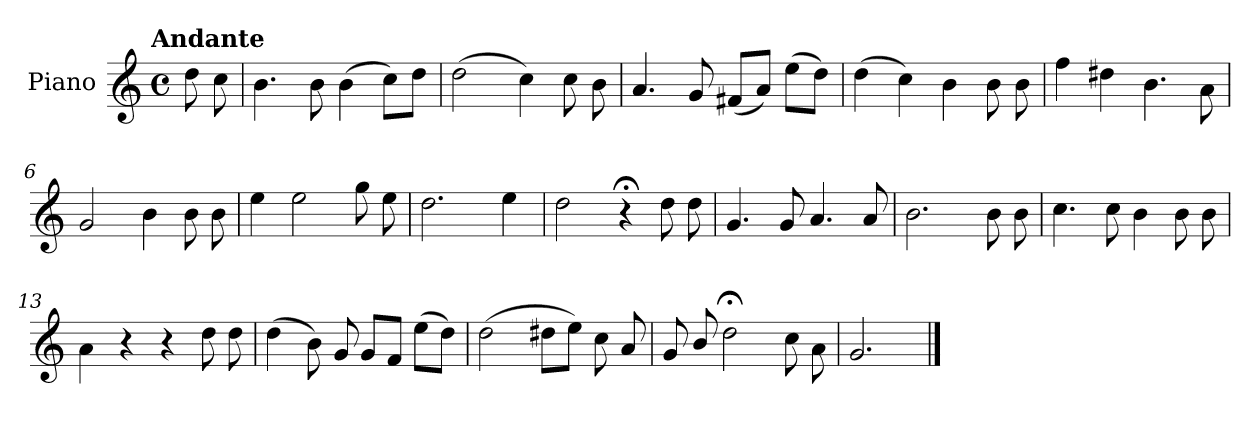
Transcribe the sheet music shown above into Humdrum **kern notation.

**kern
*part1
*staff1
*I"Piano
*I'Pno.
*clefG2
*k[]
!!LO:TX:omd:t=Andante
*M4/4
*met(c)
*MM92
=
8dd\
8cc\
=1
4.b\
8b\
(>4b\
8cc\L)
8dd\J
=2
(>2dd\
4cc\)
8cc\
8b\
=3
4.a/
8g/
(<8f#X/L
8a/J)
(>8ee\L
8dd\J)
!!LO:LB:g=z
=4
(>4dd\
4cc\)
4b\
8b\
8b\
=5
4ff\
4dd#X\
4.b\
8a\
=6
2g/
4b\
8b\
8b\
=7
4ee\
2ee\
8gg\
8ee\
=8
2.dd\
4ee\
=9
2dd\
4r;<
8dd\
8dd\
!!LO:LB:g=z
=10
4.g/
8g/
4.a/
8a/
=11
2.b\
8b\
8b\
=12
4.cc\
8cc\
4b\
8b\
8b\
=13
4a\
4r
4r
8dd\
8dd\
=14
(>4dd\
8b\)
8g/
8g/L
8f/J
(>8ee\L
8dd\J)
!!LO:LB:g=z
=15
(>2dd\
8dd#X\L
8ee\J)
8cc\
8a/
=16
8g/
8b/
2dd;<\
8cc\
8a\
=17
2.g/
==
*-
